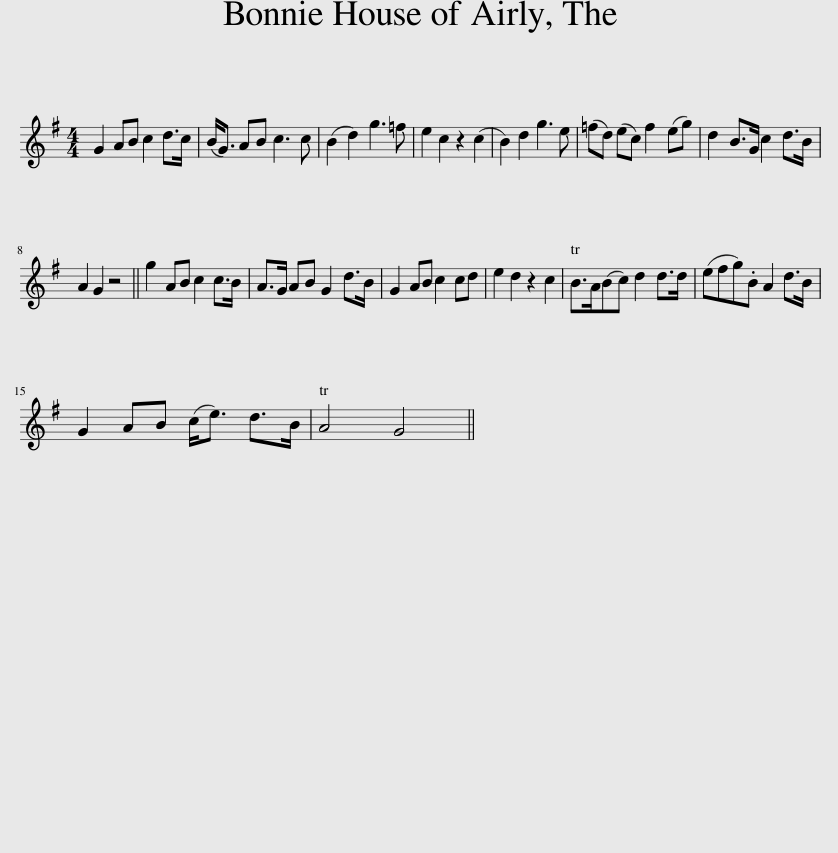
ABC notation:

X:1
L:1/8
M:4/4
I:linebreak $
K:G
V:1 treble
V:1
 G2 AB c2 d>c | (B<G) AB c3 c | (B2 d2) g3 =f | e2 c2 z2 (c2 | B2) d2 g3 e | %5
 (=fd) (ec) f2 (eg) | d2 B>G c2 d>B |$ A2 G2 z4 || g2 AB c2 c>B | A>G AB G2 d>B | %10
 G2 AB c2 cd | e2 d2 z2 c2 | B>A(Bc) d2 d>d | (efg).B A2 d>B |$ G2 AB (c<e) d>B | %15
 A4 G4 || %16
